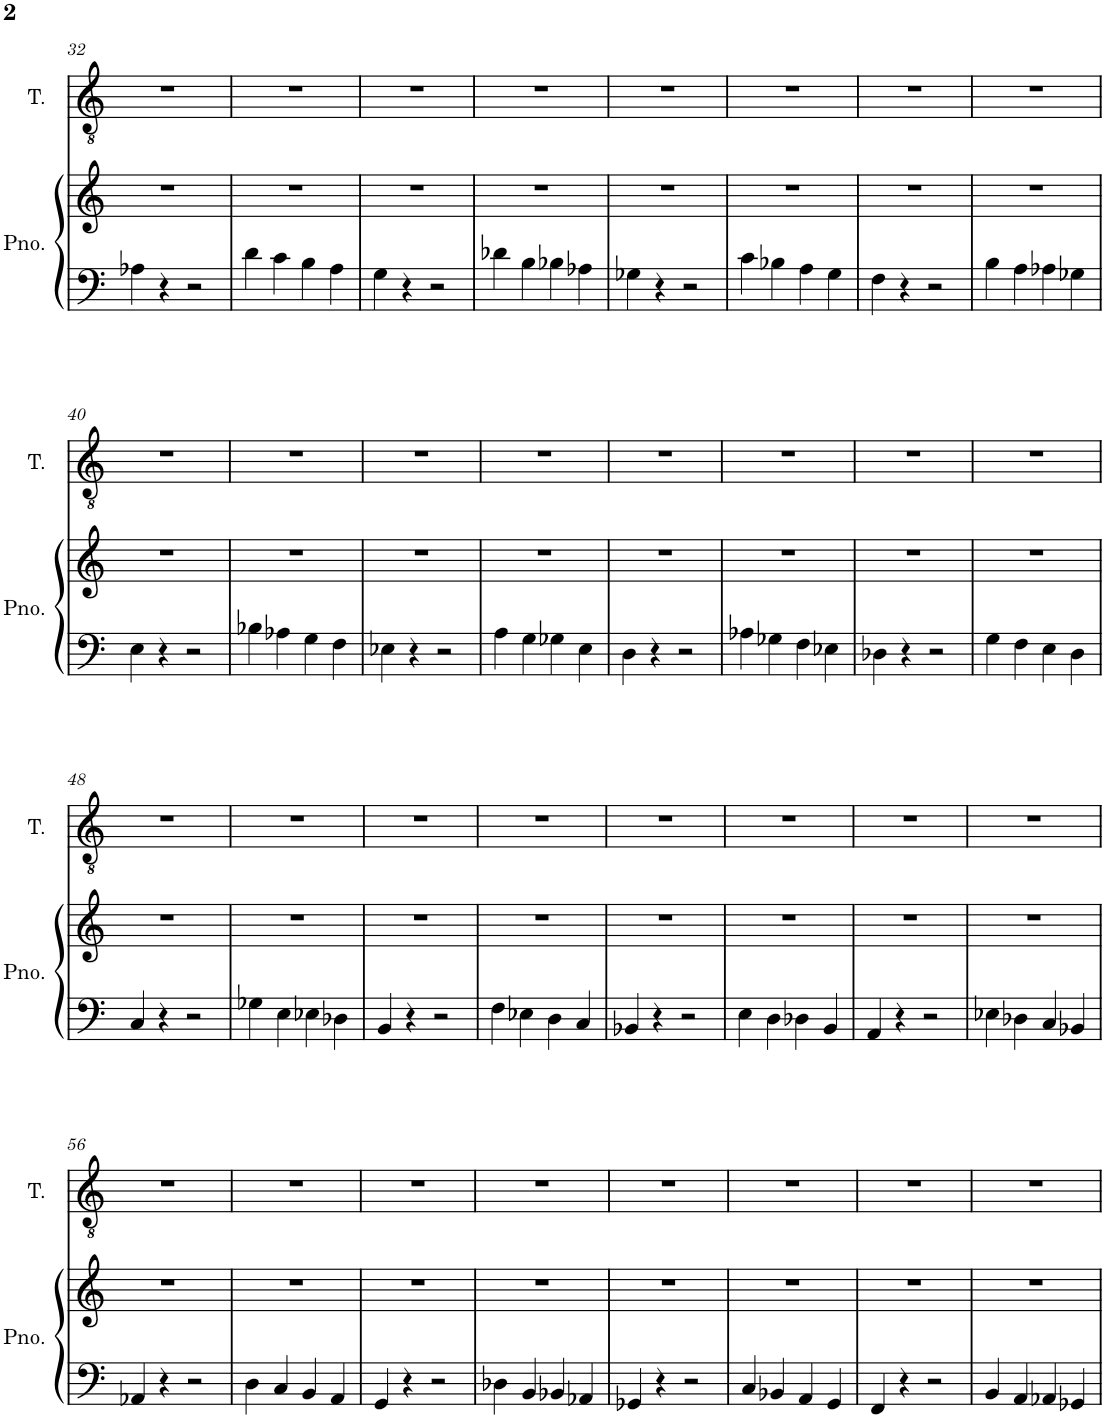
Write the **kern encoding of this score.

**kern	**kern	**kern
*part2	*part2	*part1
*staff3	*staff2	*staff1
*I"Piano	*	*I"Tenor
*I'Pno.	*	*I'T.
!!LO:PB:g=z
*clefF4	*clefG2	*clefGv2
*k[]	*k[]	*k[]
*M4/4	*M4/4	*M4/4
=32	=32	=32
4A-X\	1r	1r
4r	.	.
2r	.	.
=33	=33	=33
4d\	1r	1r
4c\	.	.
4B\	.	.
4A\	.	.
=34	=34	=34
4G\	1r	1r
4r	.	.
2r	.	.
=35	=35	=35
4d-X\	1r	1r
4B\	.	.
4B-X\	.	.
4A-X\	.	.
=36	=36	=36
4G-X\	1r	1r
4r	.	.
2r	.	.
=37	=37	=37
4c\	1r	1r
4B-X\	.	.
4A\	.	.
4G\	.	.
=38	=38	=38
4F\	1r	1r
4r	.	.
2r	.	.
=39	=39	=39
4B\	1r	1r
4A\	.	.
4A-X\	.	.
4G-X\	.	.
!!LO:LB:g=z
=40	=40	=40
4E\	1r	1r
4r	.	.
2r	.	.
=41	=41	=41
4B-X\	1r	1r
4A-X\	.	.
4G\	.	.
4F\	.	.
=42	=42	=42
4E-X\	1r	1r
4r	.	.
2r	.	.
=43	=43	=43
4A\	1r	1r
4G\	.	.
4G-X\	.	.
4E\	.	.
=44	=44	=44
4D\	1r	1r
4r	.	.
2r	.	.
=45	=45	=45
4A-X\	1r	1r
4G-X\	.	.
4F\	.	.
4E-X\	.	.
=46	=46	=46
4D-X\	1r	1r
4r	.	.
2r	.	.
=47	=47	=47
4G\	1r	1r
4F\	.	.
4E\	.	.
4D\	.	.
!!LO:LB:g=z
=48	=48	=48
4C/	1r	1r
4r	.	.
2r	.	.
=49	=49	=49
4G-X\	1r	1r
4E\	.	.
4E-X\	.	.
4D-X\	.	.
=50	=50	=50
4BB/	1r	1r
4r	.	.
2r	.	.
=51	=51	=51
4F\	1r	1r
4E-X\	.	.
4D\	.	.
4C/	.	.
=52	=52	=52
4BB-X/	1r	1r
4r	.	.
2r	.	.
=53	=53	=53
4E\	1r	1r
4D\	.	.
4D-X\	.	.
4BB/	.	.
=54	=54	=54
4AA/	1r	1r
4r	.	.
2r	.	.
=55	=55	=55
4E-X\	1r	1r
4D-X\	.	.
4C/	.	.
4BB-X/	.	.
!!LO:LB:g=z
=56	=56	=56
4AA-X/	1r	1r
4r	.	.
2r	.	.
=57	=57	=57
4D\	1r	1r
4C/	.	.
4BB/	.	.
4AA/	.	.
=58	=58	=58
4GG/	1r	1r
4r	.	.
2r	.	.
=59	=59	=59
4D-X\	1r	1r
4BB/	.	.
4BB-X/	.	.
4AA-X/	.	.
=60	=60	=60
4GG-X/	1r	1r
4r	.	.
2r	.	.
=61	=61	=61
4C/	1r	1r
4BB-X/	.	.
4AA/	.	.
4GG/	.	.
=62	=62	=62
4FF/	1r	1r
4r	.	.
2r	.	.
=63	=63	=63
4BB/	1r	1r
4AA/	.	.
4AA-X/	.	.
4GG-X/	.	.
=	=	=
*-	*-	*-
